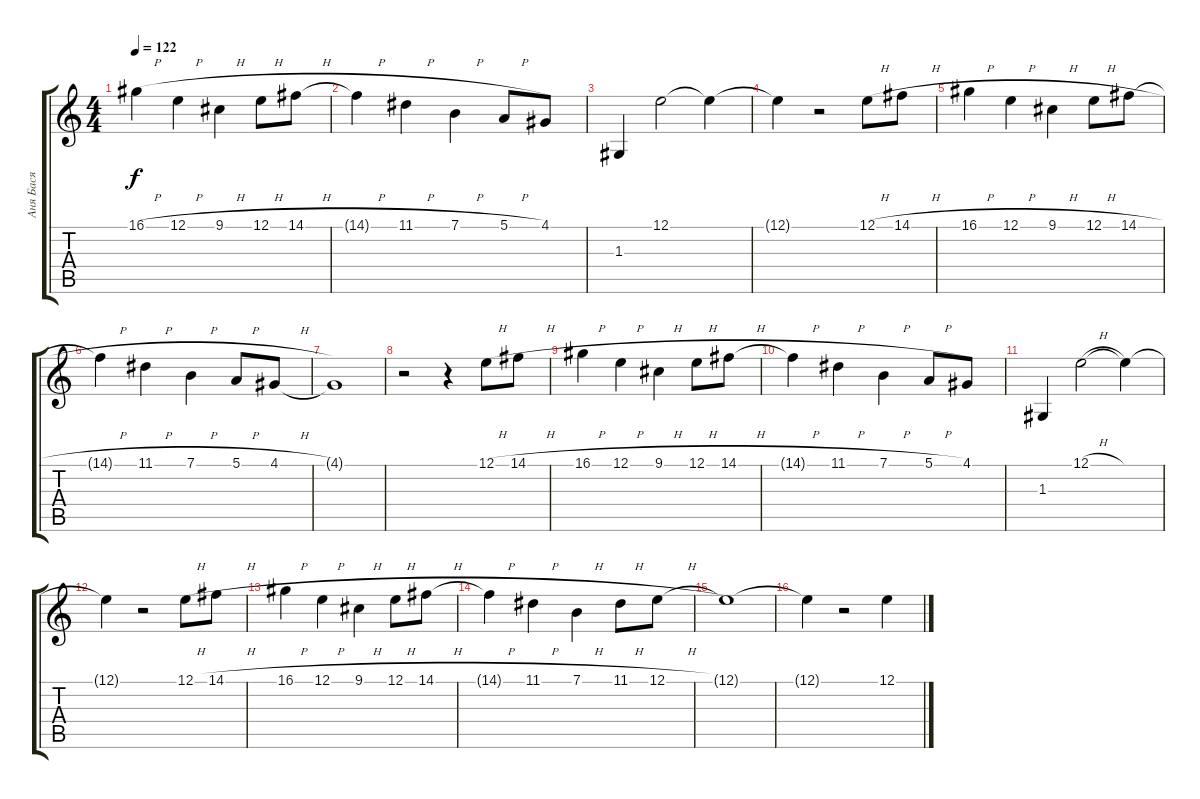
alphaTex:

\track ("Аня Бася" "Аня Бася") {instrument fx5brightness}
\staff {score tabs}
\tuning (E4 B3 G3 D3 A2 E2) {hide}
\ts (4 4)
\tempo 122
\clef g2
\ks c
16.1{h}.4{dy f} 12.1{h}.4 9.1{h}.4 12.1{h}.8 14.1{h}.8 |
14.1{h t}.4 11.1{h}.4 7.1{h}.4 5.1{h}.8 4.1.8 |
1.3.4 12.1.2 12.1{t}.4 |
12.1{t}.4 r.2 12.1{h}.8 14.1{h}.8 |
16.1{h}.4 12.1{h}.4 9.1{h}.4 12.1{h}.8 14.1{h}.8 |
14.1{h t}.4 11.1{h}.4 7.1{h}.4 5.1{h}.8 4.1{h}.8 |
4.1{t}.1 |
r.2 r.4 12.1{h}.8 14.1{h}.8 |
16.1{h}.4 12.1{h}.4 9.1{h}.4 12.1{h}.8 14.1{h}.8 |
14.1{h t}.4 11.1{h}.4 7.1{h}.4 5.1{h}.8 4.1.8 |
1.3.4 12.1{h}.2 12.1{t}.4 |
12.1{t}.4 r.2 12.1{h}.8 14.1{h}.8 |
16.1{h}.4 12.1{h}.4 9.1{h}.4 12.1{h}.8 14.1{h}.8 |
14.1{h t}.4 11.1{h}.4 7.1{h}.4 11.1{h}.8 12.1{h}.8 |
12.1{t}.1 |
12.1{t}.4 r.2 12.1{h}.4
